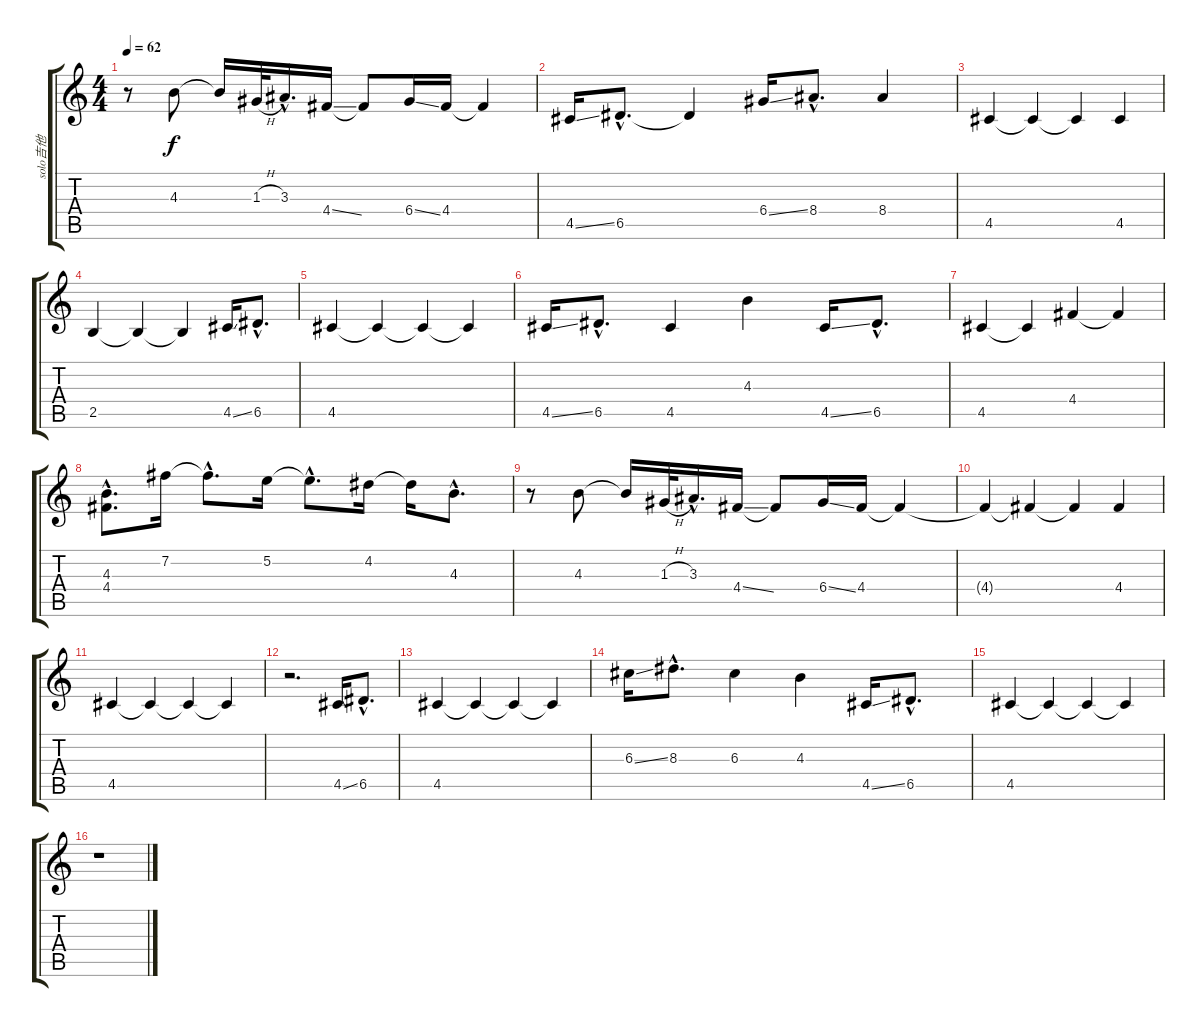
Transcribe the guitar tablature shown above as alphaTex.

\track ("solo吉他" "solo吉他") {instrument overdrivenguitar}
\staff {score tabs}
\tuning (E4 B3 G3 D3 A2 E2) {hide}
\ts (4 4)
\tempo 62
\clef g2
\ks c
r.8{dy f} 4.3.8 4.3{t}.16 1.3{h}.32 3.3{hac}.16{d} 4.4{ss}.16 4.4{t}.8 6.4{ss}.16 4.4.16 4.4{t}.4 |
4.5{ss}.16 6.5{hac}.8{d} 6.5{t}.4 6.4{ss}.16 8.4{hac}.8{d} 8.4.4 |
4.5.4 4.5{t}.4 4.5{t}.4 4.5.4 |
2.5.4 2.5{t}.4 2.5{t}.4 4.5{ss}.16 6.5{hac}.8{d} |
4.5.4 4.5{t}.4 4.5{t}.4 4.5{t}.4 |
4.5{ss}.16 6.5{hac}.8{d} 4.5.4 4.3.4 4.5{ss}.16 6.5{hac}.8{d} |
4.5.4 4.5{t}.4 4.4.4 4.4{t}.4 |
(4.3{hac} 4.4{hac}).8{d} 7.2.16 7.2{hac t}.8{d} 5.2.16 5.2{hac t}.8{d} 4.2.16 4.2{t}.16 4.3{hac}.8{d} |
r.8 4.3.8 4.3{t}.16 1.3{h}.32 3.3{hac}.16{d} 4.4{ss}.16 4.4{t}.8 6.4{ss}.16 4.4.16 4.4{t}.4 |
4.4{t}.4 4.4{t}.4 4.4{t}.4 4.4.4 |
4.5.4 4.5{t}.4 4.5{t}.4 4.5{t}.4 |
r.2{d} 4.5{ss}.16 6.5{hac}.8{d} |
4.5.4 4.5{t}.4 4.5{t}.4 4.5{t}.4 |
6.3{ss}.16 8.3{hac}.8{d} 6.3.4 4.3.4 4.5{ss}.16 6.5{hac}.8{d} |
4.5.4 4.5{t}.4 4.5{t}.4 4.5{t}.4 |
r.1
